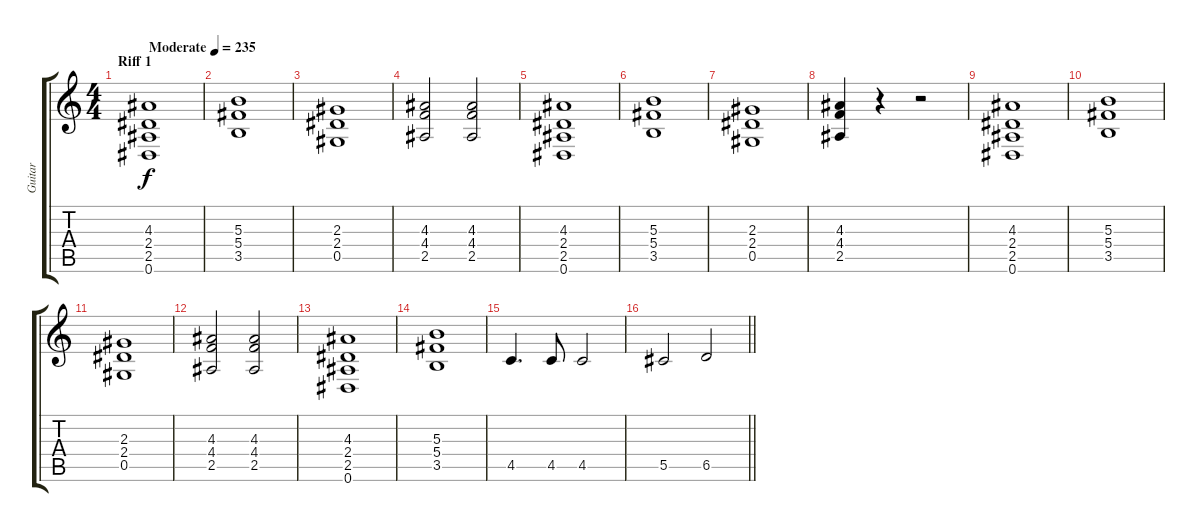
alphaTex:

\track ("Guitar" "Guitar") {instrument distortionguitar}
\staff {score tabs}
\tuning (Eb4 Bb3 Gb3 Db3 Ab2 Eb2) {hide}
\ts (4 4)
\section ("" "Riff 1")
\tempo (235 "Moderate")
\clef g2
\ks aminor
(4.3 2.4 2.5 0.6).1{dy f volume 8 instrument distortionguitar} |
(5.3 5.4 3.5).1 |
(2.3 2.4 0.5).1 |
(4.3 4.4 2.5).2 (4.3 4.4 2.5).2 |
(4.3 2.4 2.5 0.6).1 |
(5.3 5.4 3.5).1 |
(2.3 2.4 0.5).1 |
(4.3 4.4 2.5).4 r.4 r.2 |
(4.3 2.4 2.5 0.6).1{volume 14} |
(5.3 5.4 3.5).1 |
(2.3 2.4 0.5).1 |
(4.3 4.4 2.5).2 (4.3 4.4 2.5).2 |
(4.3 2.4 2.5 0.6).1 |
(5.3 5.4 3.5).1 |
4.5.4{d} 4.5.8 4.5.2 |
\barLineRight lightlight
5.5.2 6.5.2
